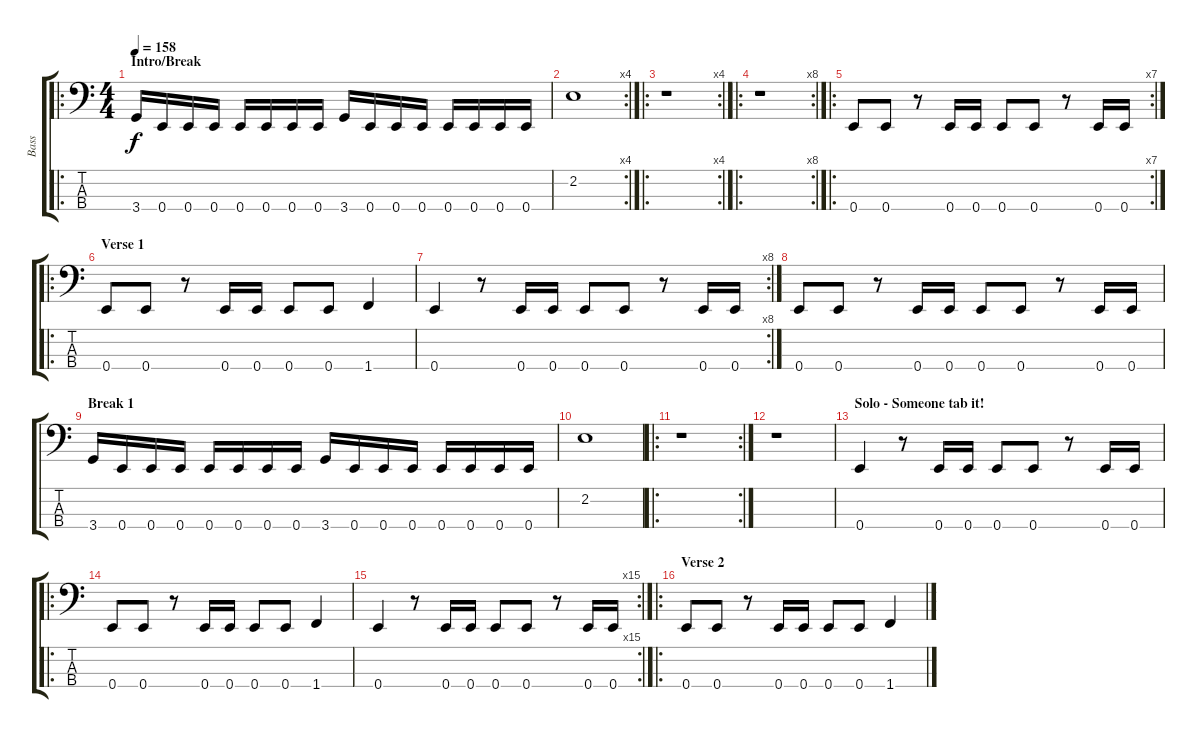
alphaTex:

\track ("Bass" "Bass") {instrument electricbasspick}
\staff {score tabs}
\tuning (G2 D2 A1 E1) {hide}
\ro
\ts (4 4)
\section ("" "Intro/Break")
\tempo 158
\clef f4
\ks c
3.4.16{dy f instrument electricbasspick} 0.4.16 0.4.16 0.4.16 0.4.16 0.4.16 0.4.16 0.4.16 3.4.16 0.4.16 0.4.16 0.4.16 0.4.16 0.4.16 0.4.16 0.4.16 |
\rc 4
2.2.1 |
\ro
\rc 4
r.1 |
\ro
\rc 8
r.1 |
\ro
\rc 7
0.4.8 0.4.8 r.8 0.4.16 0.4.16 0.4.8 0.4.8 r.8 0.4.16 0.4.16 |
\ro
\section ("" "Verse 1")
0.4.8 0.4.8 r.8 0.4.16 0.4.16 0.4.8 0.4.8 1.4.4 |
\rc 8
0.4.4 r.8 0.4.16 0.4.16 0.4.8 0.4.8 r.8 0.4.16 0.4.16 |
0.4.8 0.4.8 r.8 0.4.16 0.4.16 0.4.8 0.4.8 r.8 0.4.16 0.4.16 |
\section ("" "Break 1")
3.4.16 0.4.16 0.4.16 0.4.16 0.4.16 0.4.16 0.4.16 0.4.16 3.4.16 0.4.16 0.4.16 0.4.16 0.4.16 0.4.16 0.4.16 0.4.16 |
2.2.1 |
\ro
\rc 2
r.1 |
r.1 |
\section ("" "Solo - Someone tab it!")
0.4.4 r.8 0.4.16 0.4.16 0.4.8 0.4.8 r.8 0.4.16 0.4.16 |
\ro
0.4.8 0.4.8 r.8 0.4.16 0.4.16 0.4.8 0.4.8 1.4.4 |
\rc 15
0.4.4 r.8 0.4.16 0.4.16 0.4.8 0.4.8 r.8 0.4.16 0.4.16 |
\ro
\section ("" "Verse 2")
0.4.8 0.4.8 r.8 0.4.16 0.4.16 0.4.8 0.4.8 1.4.4
